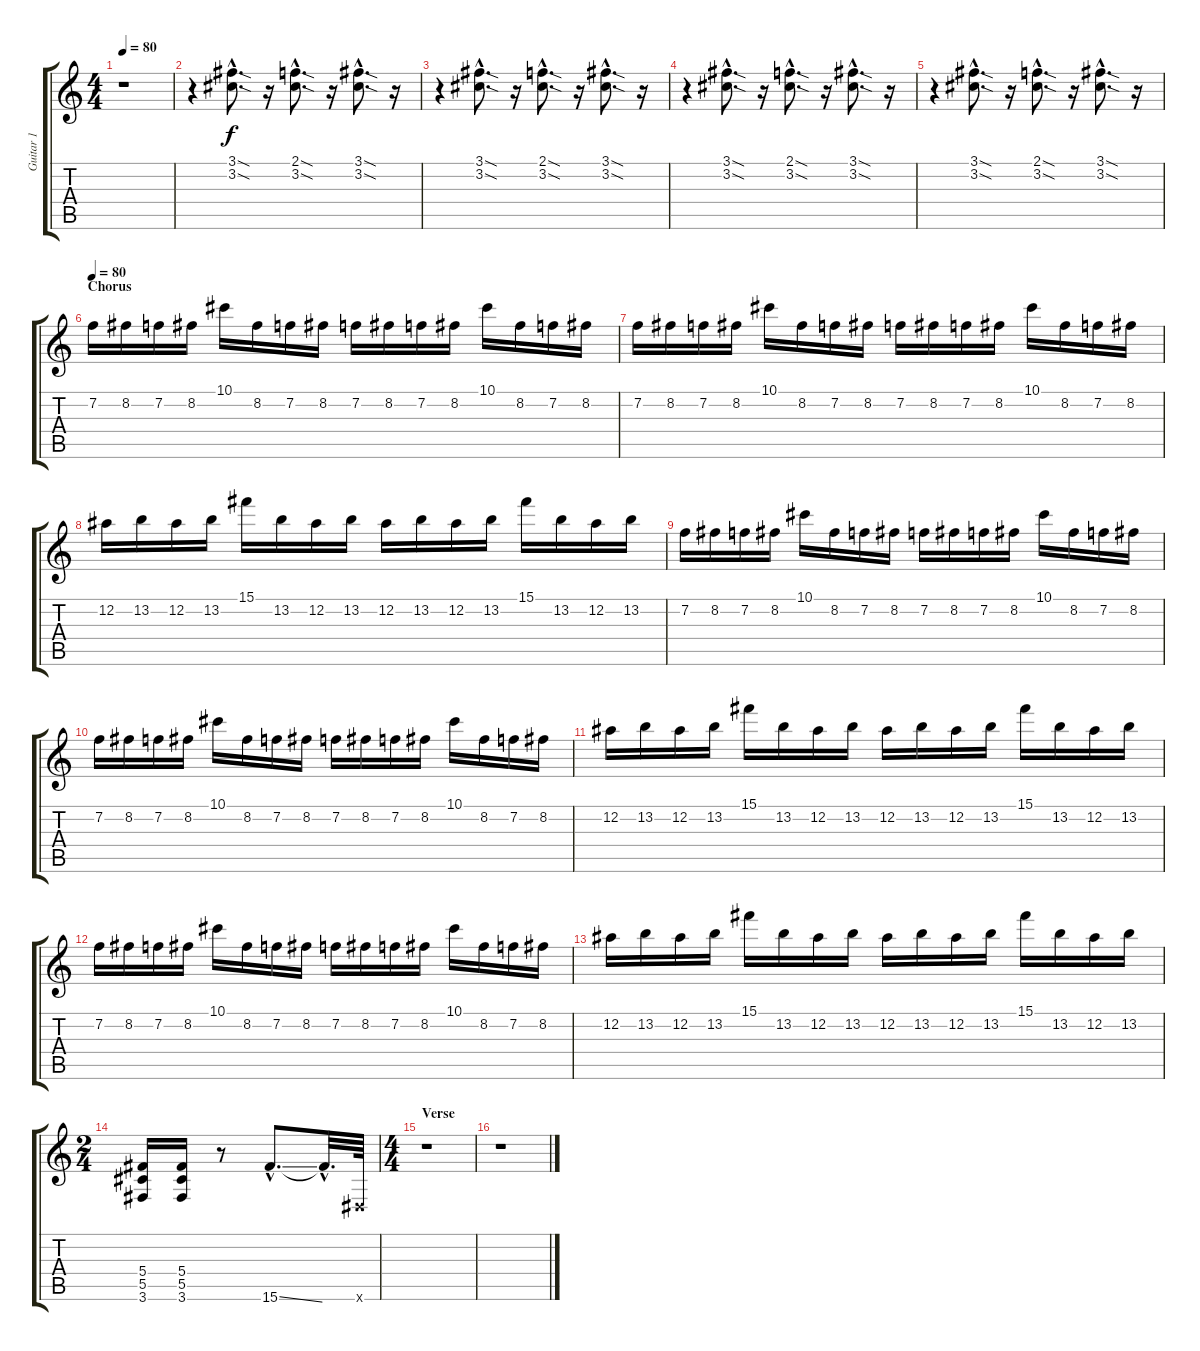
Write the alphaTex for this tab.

\track ("Guitar 1" "Guitar 1") {instrument distortionguitar}
\staff {score tabs}
\tuning (Eb4 Bb3 Gb3 Db3 Ab2 Eb2) {hide}
\ts (4 4)
\tempo 80
\clef g2
\ks c
r.1{dy f} |
r.4 (3.1{sod hac} 3.2{sod hac}).8{d} r.16 (2.1{sod hac} 3.2{sod hac}).8{d} r.16 (3.1{sod hac} 3.2{sod hac}).8{d} r.16 |
r.4 (3.1{sod hac} 3.2{sod hac}).8{d} r.16 (2.1{sod hac} 3.2{sod hac}).8{d} r.16 (3.1{sod hac} 3.2{sod hac}).8{d} r.16 |
r.4 (3.1{sod hac} 3.2{sod hac}).8{d} r.16 (2.1{sod hac} 3.2{sod hac}).8{d} r.16 (3.1{sod hac} 3.2{sod hac}).8{d} r.16 |
r.4 (3.1{sod hac} 3.2{sod hac}).8{d} r.16 (2.1{sod hac} 3.2{sod hac}).8{d} r.16 (3.1{sod hac} 3.2{sod hac}).8{d} r.16 |
\section ("" "Chorus")
\tempo 80
7.2.16{instrument distortionguitar} 8.2.16 7.2.16 8.2.16 10.1.16 8.2.16 7.2.16 8.2.16 7.2.16 8.2.16 7.2.16 8.2.16 10.1.16 8.2.16 7.2.16 8.2.16 |
7.2.16{instrument distortionguitar} 8.2.16 7.2.16 8.2.16 10.1.16 8.2.16 7.2.16 8.2.16 7.2.16 8.2.16 7.2.16 8.2.16 10.1.16 8.2.16 7.2.16 8.2.16 |
12.2.16{instrument distortionguitar} 13.2.16 12.2.16 13.2.16 15.1.16 13.2.16 12.2.16 13.2.16 12.2.16 13.2.16 12.2.16 13.2.16 15.1.16 13.2.16 12.2.16 13.2.16 |
7.2.16{instrument distortionguitar} 8.2.16 7.2.16 8.2.16 10.1.16 8.2.16 7.2.16 8.2.16 7.2.16 8.2.16 7.2.16 8.2.16 10.1.16 8.2.16 7.2.16 8.2.16 |
7.2.16{instrument distortionguitar} 8.2.16 7.2.16 8.2.16 10.1.16 8.2.16 7.2.16 8.2.16 7.2.16 8.2.16 7.2.16 8.2.16 10.1.16 8.2.16 7.2.16 8.2.16 |
12.2.16{instrument distortionguitar} 13.2.16 12.2.16 13.2.16 15.1.16 13.2.16 12.2.16 13.2.16 12.2.16 13.2.16 12.2.16 13.2.16 15.1.16 13.2.16 12.2.16 13.2.16 |
7.2.16{instrument distortionguitar} 8.2.16 7.2.16 8.2.16 10.1.16 8.2.16 7.2.16 8.2.16 7.2.16 8.2.16 7.2.16 8.2.16 10.1.16 8.2.16 7.2.16 8.2.16 |
12.2.16{instrument distortionguitar} 13.2.16 12.2.16 13.2.16 15.1.16 13.2.16 12.2.16 13.2.16 12.2.16 13.2.16 12.2.16 13.2.16 15.1.16 13.2.16 12.2.16 13.2.16 |
\ts (2 4)
(5.4 5.5 3.6).16 (5.4 5.5 3.6).16 r.8 15.6{ss hac}.8{d} 15.6{hac t}.32{d} 0.6{x}.64 |
\ts (4 4)
\section ("" "Verse")
r.1 |
r.1
